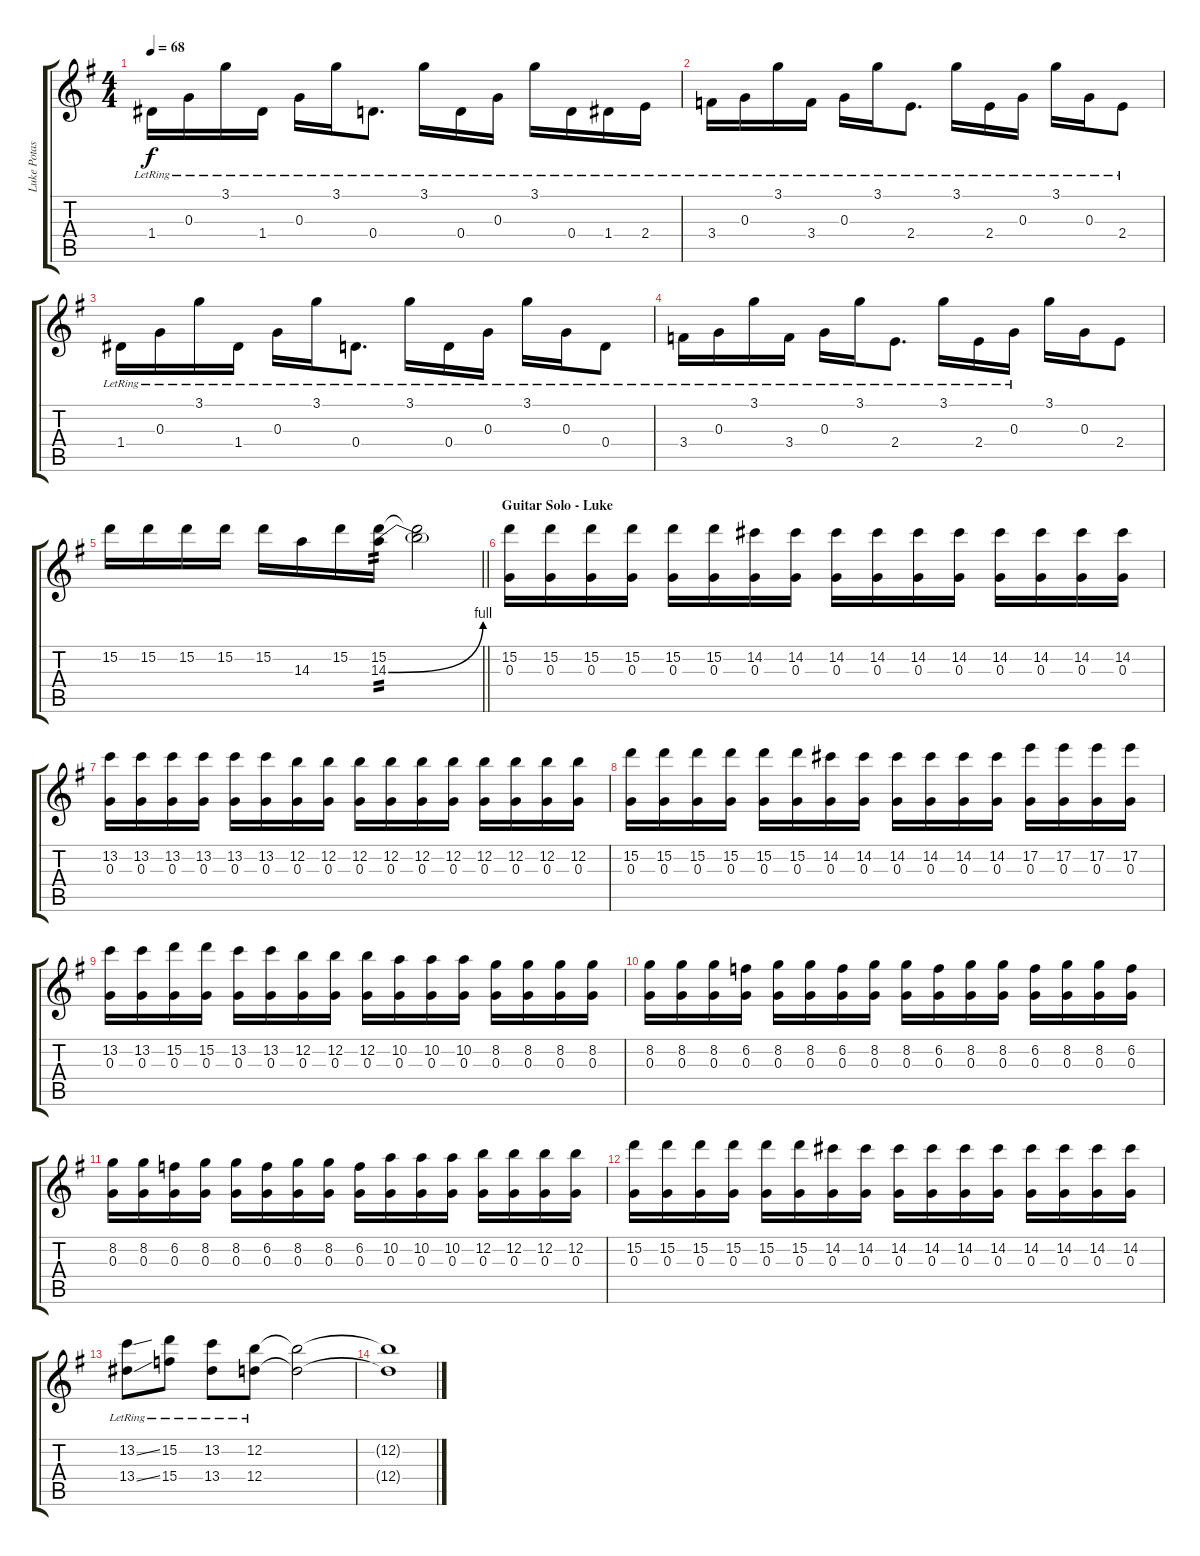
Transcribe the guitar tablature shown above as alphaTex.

\track ("Luke Potashnick" "Luke Potas") {instrument electricguitarjazz}
\staff {score tabs}
\tuning (E4 B3 G3 D3 A2 E2) {hide}
\ts (4 4)
\tempo 68
\clef g2
\ks g
1.4{lr}.16{dy f} 0.3{lr}.16 3.1{lr}.16 1.4{lr}.16 0.3{lr}.16 3.1{lr}.16 0.4{lr}.8{d} 3.1{lr}.16 0.4{lr}.16 0.3{lr}.16 3.1{lr}.16 0.4{lr}.16 1.4{lr}.16 2.4{lr}.16 |
3.4{lr}.16 0.3{lr}.16 3.1{lr}.16 3.4{lr}.16 0.3{lr}.16 3.1{lr}.16 2.4{lr}.8{d} 3.1{lr}.16 2.4{lr}.16 0.3{lr}.16 3.1{lr}.16 0.3{lr}.16 2.4{lr}.8 |
1.4{lr}.16 0.3{lr}.16 3.1{lr}.16 1.4{lr}.16 0.3{lr}.16 3.1{lr}.16 0.4{lr}.8{d} 3.1{lr}.16 0.4{lr}.16 0.3{lr}.16 3.1{lr}.16 0.3{lr}.16 0.4{lr}.8 |
3.4{lr}.16 0.3{lr}.16 3.1{lr}.16 3.4{lr}.16 0.3{lr}.16 3.1{lr}.16 2.4{lr}.8{d} 3.1{lr}.16 2.4{lr}.16 0.3{lr}.16 3.1.16 0.3.16 2.4.8{instrument overdrivenguitar} |
\barLineRight lightlight
15.2.16 15.2.16 15.2.16 15.2.16 15.2.16 14.3.16 15.2.16 (15.2 14.3{be (bend 0 0 60 4)}).16{tp 2} (15.2{t} 14.3{t}).2 |
\section ("" "Guitar Solo - Luke")
(15.2 0.3).16 (15.2 0.3).16 (15.2 0.3).16 (15.2 0.3).16 (15.2 0.3).16 (15.2 0.3).16 (14.2 0.3).16 (14.2 0.3).16 (14.2 0.3).16 (14.2 0.3).16 (14.2 0.3).16 (14.2 0.3).16 (14.2 0.3).16 (14.2 0.3).16 (14.2 0.3).16 (14.2 0.3).16 |
(13.2 0.3).16 (13.2 0.3).16 (13.2 0.3).16 (13.2 0.3).16 (13.2 0.3).16 (13.2 0.3).16 (12.2 0.3).16 (12.2 0.3).16 (12.2 0.3).16 (12.2 0.3).16 (12.2 0.3).16 (12.2 0.3).16 (12.2 0.3).16 (12.2 0.3).16 (12.2 0.3).16 (12.2 0.3).16 |
(15.2 0.3).16 (15.2 0.3).16 (15.2 0.3).16 (15.2 0.3).16 (15.2 0.3).16 (15.2 0.3).16 (14.2 0.3).16 (14.2 0.3).16 (14.2 0.3).16 (14.2 0.3).16 (14.2 0.3).16 (14.2 0.3).16 (17.2 0.3).16 (17.2 0.3).16 (17.2 0.3).16 (17.2 0.3).16 |
(13.2 0.3).16 (13.2 0.3).16 (15.2 0.3).16 (15.2 0.3).16 (13.2 0.3).16 (13.2 0.3).16 (12.2 0.3).16 (12.2 0.3).16 (12.2 0.3).16 (10.2 0.3).16 (10.2 0.3).16 (10.2 0.3).16 (8.2 0.3).16 (8.2 0.3).16 (8.2 0.3).16 (8.2 0.3).16 |
(8.2 0.3).16 (8.2 0.3).16 (8.2 0.3).16 (6.2 0.3).16 (8.2 0.3).16 (8.2 0.3).16 (6.2 0.3).16 (8.2 0.3).16 (8.2 0.3).16 (6.2 0.3).16 (8.2 0.3).16 (8.2 0.3).16 (6.2 0.3).16 (8.2 0.3).16 (8.2 0.3).16 (6.2 0.3).16 |
(8.2 0.3).16 (8.2 0.3).16 (6.2 0.3).16 (8.2 0.3).16 (8.2 0.3).16 (6.2 0.3).16 (8.2 0.3).16 (8.2 0.3).16 (6.2 0.3).16 (10.2 0.3).16 (10.2 0.3).16 (10.2 0.3).16 (12.2 0.3).16 (12.2 0.3).16 (12.2 0.3).16 (12.2 0.3).16 |
(15.2 0.3).16 (15.2 0.3).16 (15.2 0.3).16 (15.2 0.3).16 (15.2 0.3).16 (15.2 0.3).16 (14.2 0.3).16 (14.2 0.3).16 (14.2 0.3).16 (14.2 0.3).16 (14.2 0.3).16 (14.2 0.3).16 (14.2 0.3).16 (14.2 0.3).16 (14.2 0.3).16 (14.2 0.3).16 |
(13.2{ss lr} 13.4{ss lr}).8 (15.2{lr} 15.4{lr}).8 (13.2{lr} 13.4{lr}).8 (12.2{lr} 12.4{lr}).8 (12.2{t} 12.4{t}).2{volume 0} |
(12.2{t} 12.4{t}).1
